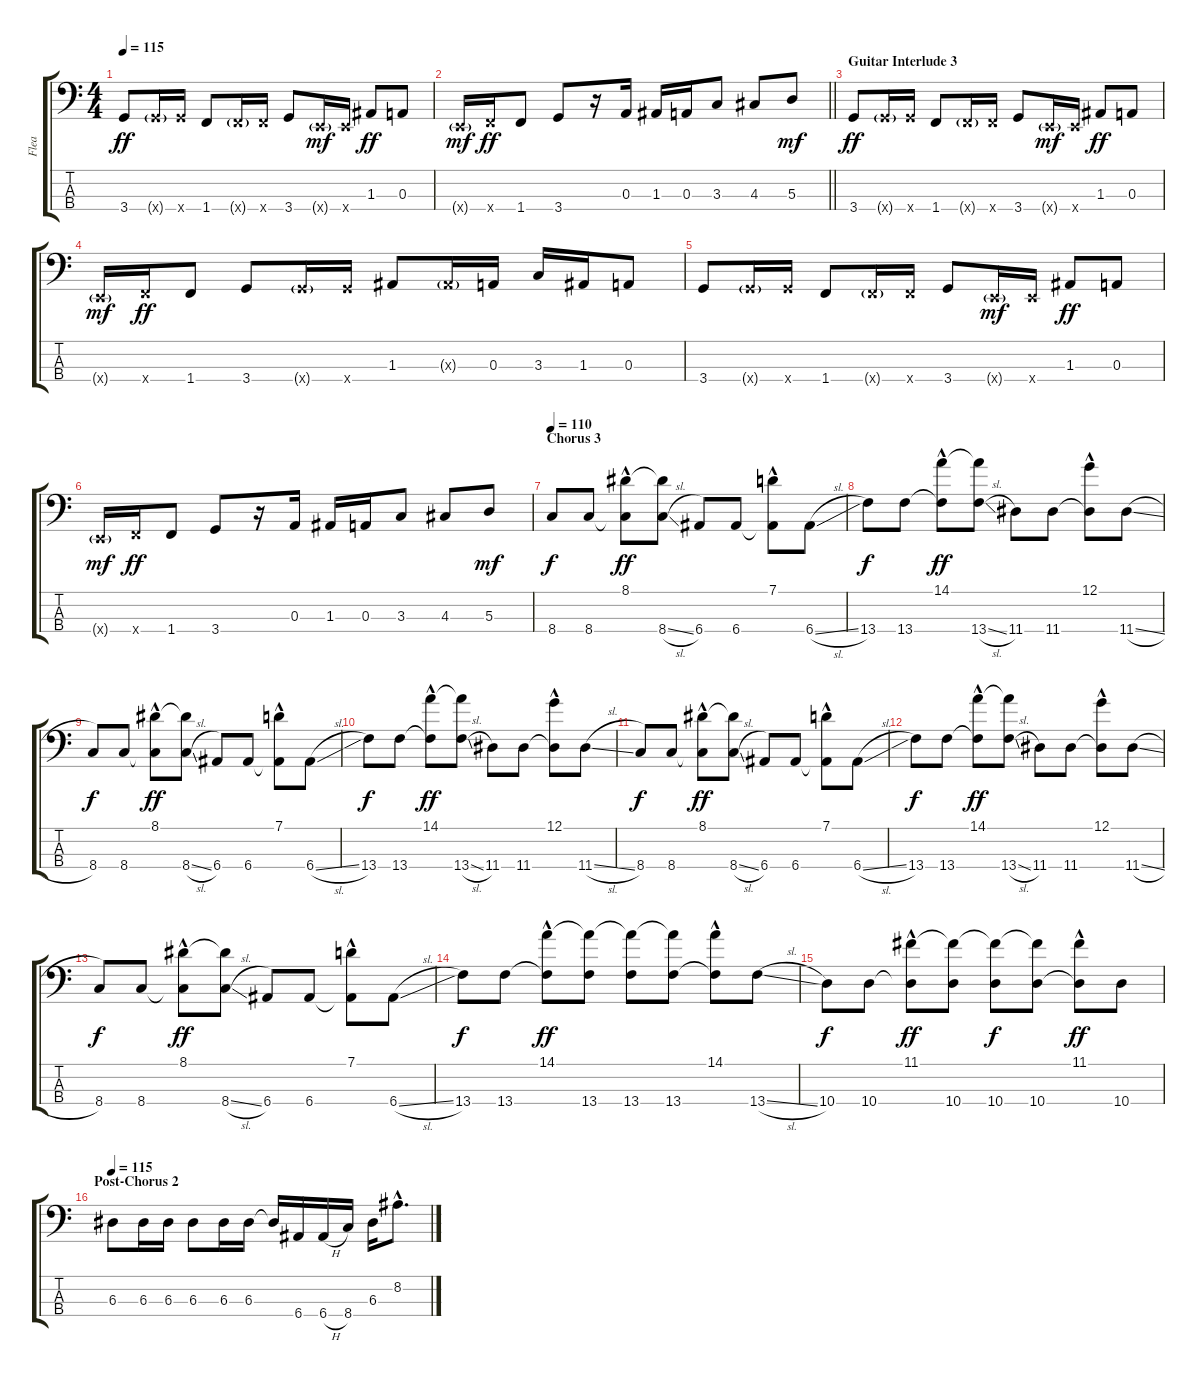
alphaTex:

\track ("Flea" "Flea") {instrument electricbassfinger}
\staff {score tabs}
\tuning (G2 D2 A1 E1) {hide}
\ts (4 4)
\tempo 115
\clef f4
\ks c
3.4.8{dy ff} 3.4{g x}.16 3.4{x}.16 1.4.8 1.4{g x}.16 1.4{x}.16 3.4.8 0.4{g x}.16{dy mf} 0.4{x}.16 1.3.8{dy ff} 0.3.8 |
\barLineRight lightlight
0.4{g x}.16{dy mf} 1.4{x}.16{dy ff} 1.4.8 3.4.8 r.16 0.3.16 1.3.16 0.3.16 3.3.8 4.3.8 5.3.8{dy mf} |
\section ("" "Guitar Interlude 3")
3.4.8{dy ff} 3.4{g x}.16 3.4{x}.16 1.4.8 1.4{g x}.16 1.4{x}.16 3.4.8 0.4{g x}.16{dy mf} 0.4{x}.16 1.3.8{dy ff} 0.3.8 |
0.4{g x}.16{dy mf} 1.4{x}.16{dy ff} 1.4.8 3.4.8 3.4{g x}.16 3.4{x}.16 1.3.8 1.3{g x}.16 0.3.16 3.3.16 1.3.16 0.3.8 |
3.4.8 3.4{g x}.16 3.4{x}.16 1.4.8 1.4{g x}.16 1.4{x}.16 3.4.8 0.4{g x}.16{dy mf} 0.4{x}.16 1.3.8{dy ff} 0.3.8 |
0.4{g x}.16{dy mf} 1.4{x}.16{dy ff} 1.4.8 3.4.8 r.16 0.3.16 1.3.16 0.3.16 3.3.8 4.3.8 5.3.8{dy mf} |
\section ("" "Chorus 3")
\tempo 110
8.4.8{dy f} 8.4.8 (8.1{hac} 8.4{t}).8{dy ff} (8.1{t} 8.4{sl}).8 6.4.8 6.4.8 (7.1{hac} 6.4{t}).8 6.4{sl}.8 |
13.4.8{dy f} 13.4.8 (14.1{hac} 13.4{t}).8{dy ff} (14.1{t} 13.4{sl}).8 11.4.8 11.4.8 (12.1{hac} 11.4{t}).8 11.4{sl}.8 |
8.4.8{dy f} 8.4.8 (8.1{hac} 8.4{t}).8{dy ff} (8.1{t} 8.4{sl}).8 6.4.8 6.4.8 (7.1{hac} 6.4{t}).8 6.4{sl}.8 |
13.4.8{dy f} 13.4.8 (14.1{hac} 13.4{t}).8{dy ff} (14.1{t} 13.4{sl}).8 11.4.8 11.4.8 (12.1{hac} 11.4{t}).8 11.4{sl}.8 |
8.4.8{dy f} 8.4.8 (8.1{hac} 8.4{t}).8{dy ff} (8.1{t} 8.4{sl}).8 6.4.8 6.4.8 (7.1{hac} 6.4{t}).8 6.4{sl}.8 |
13.4.8{dy f} 13.4.8 (14.1{hac} 13.4{t}).8{dy ff} (14.1{t} 13.4{sl}).8 11.4.8 11.4.8 (12.1{hac} 11.4{t}).8 11.4{sl}.8 |
8.4.8{dy f} 8.4.8 (8.1{hac} 8.4{t}).8{dy ff} (8.1{t} 8.4{sl}).8 6.4.8 6.4.8 (7.1{hac} 6.4{t}).8 6.4{sl}.8 |
13.4.8{dy f} 13.4.8 (14.1{hac} 13.4{t}).8{dy ff} (14.1{t} 13.4).8 (14.1{t} 13.4).8 (14.1{t} 13.4).8 (14.1{hac} 13.4{t}).8 13.4{sl}.8 |
10.4.8{dy f} 10.4.8 (11.1{hac} 10.4{t}).8{dy ff} (11.1{t} 10.4).8 (11.1{t} 10.4).8{dy f} (11.1{t} 10.4).8 (11.1{hac} 10.4{t}).8{dy ff} 10.4.8 |
\section ("" "Post-Chorus 2")
\tempo 115
6.3.8 6.3.16 6.3.16 6.3.8 6.3.16 6.3.16 6.3{t}.16 6.4.16 6.4{h}.16 8.4.16 6.3.16 8.2{hac}.8{d}
